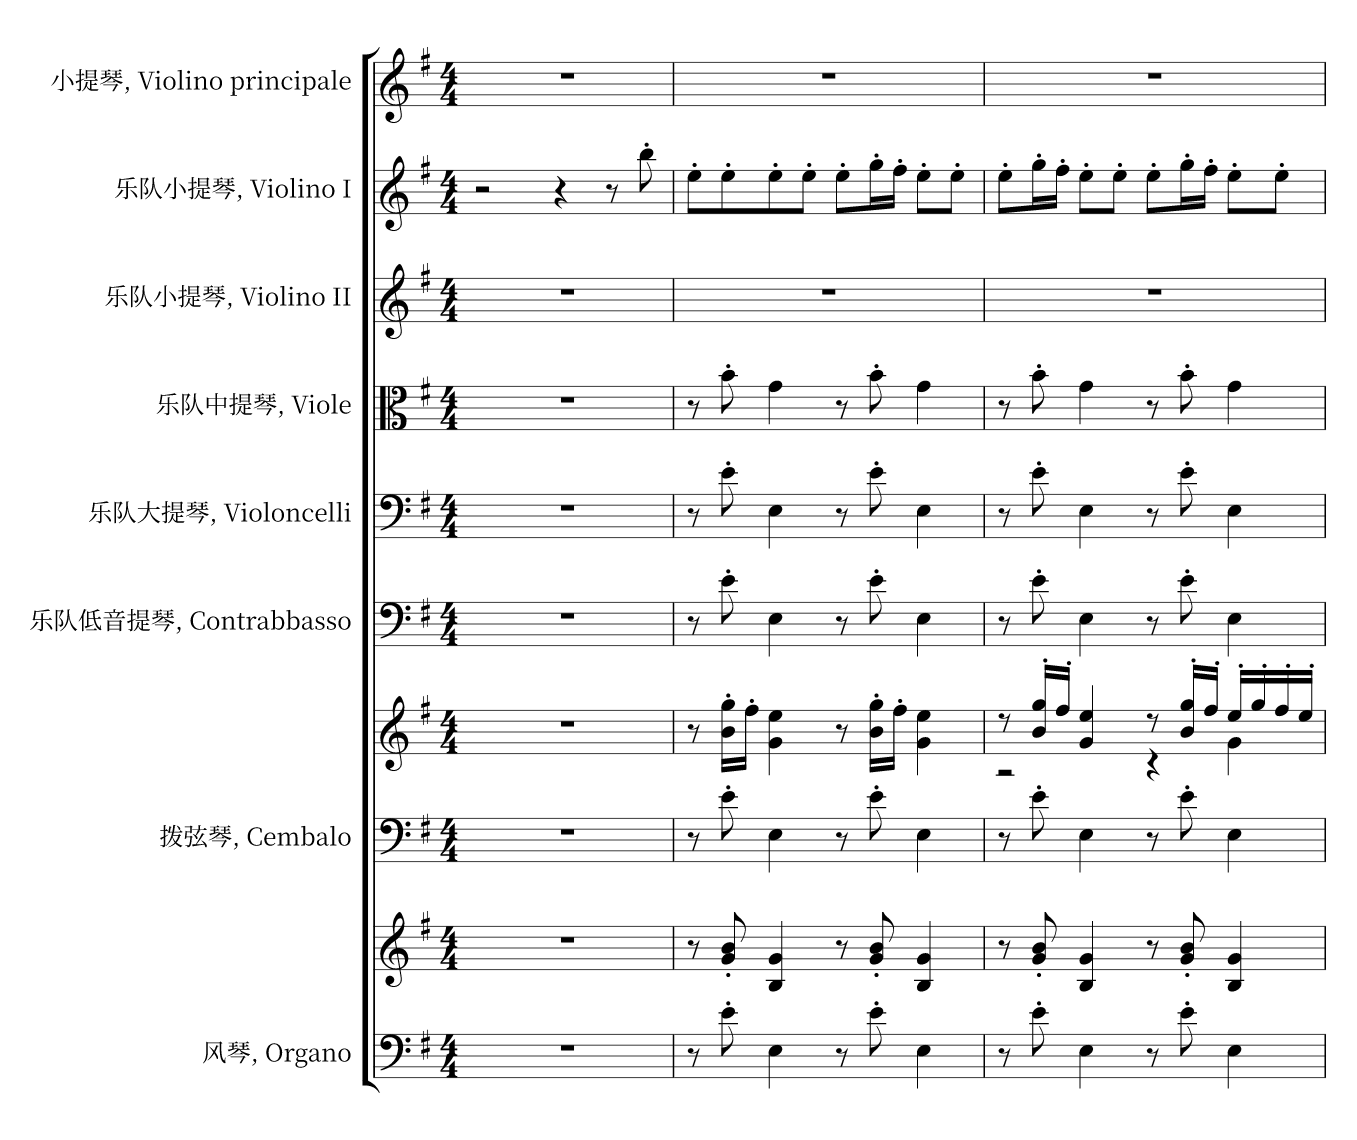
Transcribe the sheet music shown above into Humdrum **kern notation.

**kern	**kern	**kern	**kern	**kern	**kern	**kern	**kern	**kern	**kern
*part8	*part8	*part7	*part7	*part6	*part5	*part4	*part3	*part2	*part1
*staff10	*staff9	*staff8	*staff7	*staff6	*staff5	*staff4	*staff3	*staff2	*staff1
*I"风琴, Organo	*	*I"拨弦琴, Cembalo	*	*I"乐队低音提琴, Contrabbasso	*I"乐队大提琴, Violoncelli	*I"乐队中提琴, Viole	*I"乐队小提琴, Violino II	*I"乐队小提琴, Violino I	*I"小提琴, Violino principale
*I'Org.	*	*	*	*I'Cbs.	*	*	*	*	*I'Vln.
*clefF4	*clefG2	*clefF4	*clefG2	*clefF4	*clefF4	*clefC3	*clefG2	*clefG2	*clefG2
*	*	*	*	*ITrd7c12	*	*	*	*	*
*k[f#]	*k[f#]	*k[f#]	*k[f#]	*k[f#]	*k[f#]	*k[f#]	*k[f#]	*k[f#]	*k[f#]
*M4/4	*M4/4	*M4/4	*M4/4	*M4/4	*M4/4	*M4/4	*M4/4	*M4/4	*M4/4
*MM104	*MM104	*MM104	*MM104	*MM104	*MM104	*MM104	*MM104	*MM104	*MM104
=1	=1	=1	=1	=1	=1	=1	=1	=1	=1
1r	1r	1r	1r	1r	1r	1r	1r	2r	1r
.	.	.	.	.	.	.	.	4r	.
.	.	.	.	.	.	.	.	8r	.
.	.	.	.	.	.	.	.	8bb'\	.
=2	=2	=2	=2	=2	=2	=2	=2	=2	=2
8r	8r	8r	8r	8r	8r	8r	1r	8ee'\L	1r
8e'\	8g/' 8b/'	8e'\	16b\' 16gg\'LL	8E'\	8e'\	8b'\	.	8ee'\	.
.	.	.	16ff#'\JJ	.	.	.	.	.	.
4E\	4B/ 4g/	4E\	4g\ 4ee\	4EE\	4E\	4g\	.	8ee'\	.
.	.	.	.	.	.	.	.	8ee'\J	.
8r	8r	8r	8r	8r	8r	8r	.	8ee'\L	.
8e'\	8g/' 8b/'	8e'\	16b\' 16gg\'LL	8E'\	8e'\	8b'\	.	16gg'\L	.
.	.	.	16ff#'\JJ	.	.	.	.	16ff#'\JJ	.
4E\	4B/ 4g/	4E\	4g\ 4ee\	4EE\	4E\	4g\	.	8ee'\L	.
.	.	.	.	.	.	.	.	8ee'\J	.
=3	=3	=3	=3	=3	=3	=3	=3	=3	=3
*	*	*	*^	*	*	*	*	*	*
8r	8r	8r	8r	2r	8r	8r	8r	1r	8ee'\L	1r
8e'\	8g/' 8b/'	8e'\	16b/' 16gg/'LL	.	8E'\	8e'\	8b'\	.	16gg'\L	.
.	.	.	16ff#'/JJ	.	.	.	.	.	16ff#'\JJ	.
4E\	4B/ 4g/	4E\	4g/ 4ee/	.	4EE\	4E\	4g\	.	8ee'\L	.
.	.	.	.	.	.	.	.	.	8ee'\J	.
8r	8r	8r	8r	4r	8r	8r	8r	.	8ee'\L	.
8e'\	8g/' 8b/'	8e'\	16b/' 16gg/'LL	.	8E'\	8e'\	8b'\	.	16gg'\L	.
.	.	.	16ff#'/JJ	.	.	.	.	.	16ff#'\JJ	.
4E\	4B/ 4g/	4E\	16ee'/LL	4g\	4EE\	4E\	4g\	.	8ee'\L	.
.	.	.	16gg'/	.	.	.	.	.	.	.
.	.	.	16ff#'/	.	.	.	.	.	8ee'\J	.
.	.	.	16ee'/JJ	.	.	.	.	.	.	.
*	*	*	*v	*v	*	*	*	*	*	*
=	=	=	=	=	=	=	=	=	=
*-	*-	*-	*-	*-	*-	*-	*-	*-	*-
